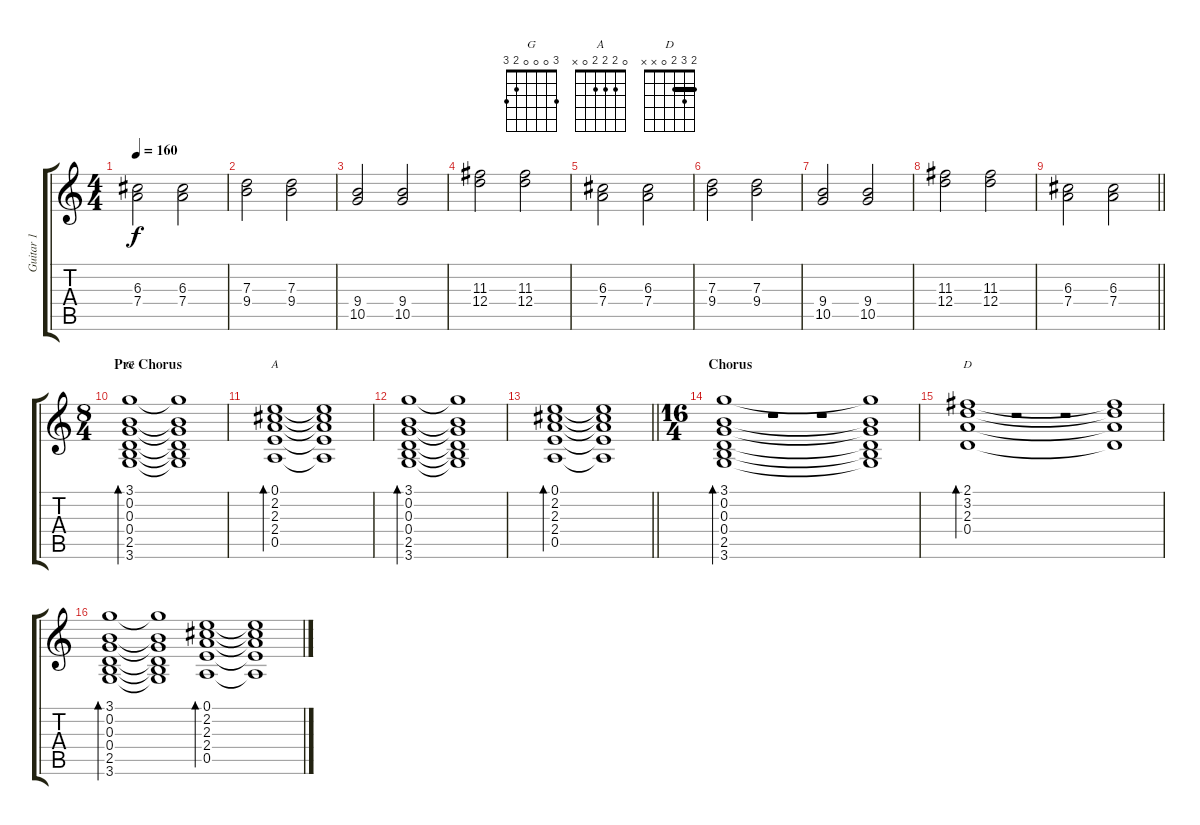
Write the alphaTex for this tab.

\track ("Guitar 1" "Guitar 1") {instrument electricguitarjazz}
\staff {score tabs}
\tuning (E4 B3 G3 D3 A2 E2) {hide}
\chord ("G" 3 0 0 0 2 3)
\chord ("A" 0 2 2 2 0 x)
\chord ("D" 2 3 2 0 x x) {barre 2}
\ts (4 4)
\tempo 160
\clef g2
\ks c
(6.3 7.4).2{dy f} (6.3 7.4).2 |
(7.3 9.4).2 (7.3 9.4).2 |
(9.4 10.5).2 (9.4 10.5).2 |
(11.3 12.4).2 (11.3 12.4).2 |
(6.3 7.4).2 (6.3 7.4).2 |
(7.3 9.4).2 (7.3 9.4).2 |
(9.4 10.5).2 (9.4 10.5).2 |
(11.3 12.4).2 (11.3 12.4).2 |
\barLineRight lightlight
(6.3 7.4).2 (6.3 7.4).2 |
\ts (8 4)
\section ("" "Pre Chorus")
(3.1 0.2 0.3 0.4 2.5 3.6).1{bd 60 ch "G"} (3.1{t} 0.2{t} 0.3{t} 0.4{t} 2.5{t} 3.6{t}).1 |
(0.1 2.2 2.3 2.4 0.5).1{bd 60 ch "A"} (0.1{t} 2.2{t} 2.3{t} 2.4{t} 0.5{t}).1 |
(3.1 0.2 0.3 0.4 2.5 3.6).1{bd 60} (3.1{t} 0.2{t} 0.3{t} 0.4{t} 2.5{t} 3.6{t}).1 |
\barLineRight lightlight
(0.1 2.2 2.3 2.4 0.5).1{bd 60} (0.1{t} 2.2{t} 2.3{t} 2.4{t} 0.5{t}).1 |
\ts (16 4)
\section ("" "Chorus")
(3.1 0.2 0.3 0.4 2.5 3.6).1{bd 120 instrument overdrivenguitar} r.1 r.1 (3.1{t} 0.2{t} 0.3{t} 0.4{t} 2.5{t} 3.6{t}).1 |
(2.1 3.2 2.3 0.4).1{bd 120 ch "D"} r.1 r.1 (2.1{t} 3.2{t} 2.3{t} 0.4{t}).1 |
(3.1 0.2 0.3 0.4 2.5 3.6).1{bd 120} (3.1{t} 0.2{t} 0.3{t} 0.4{t} 2.5{t} 3.6{t}).1 (0.1 2.2 2.3 2.4 0.5).1{bd 120} (0.1{t} 2.2{t} 2.3{t} 2.4{t} 0.5{t}).1
